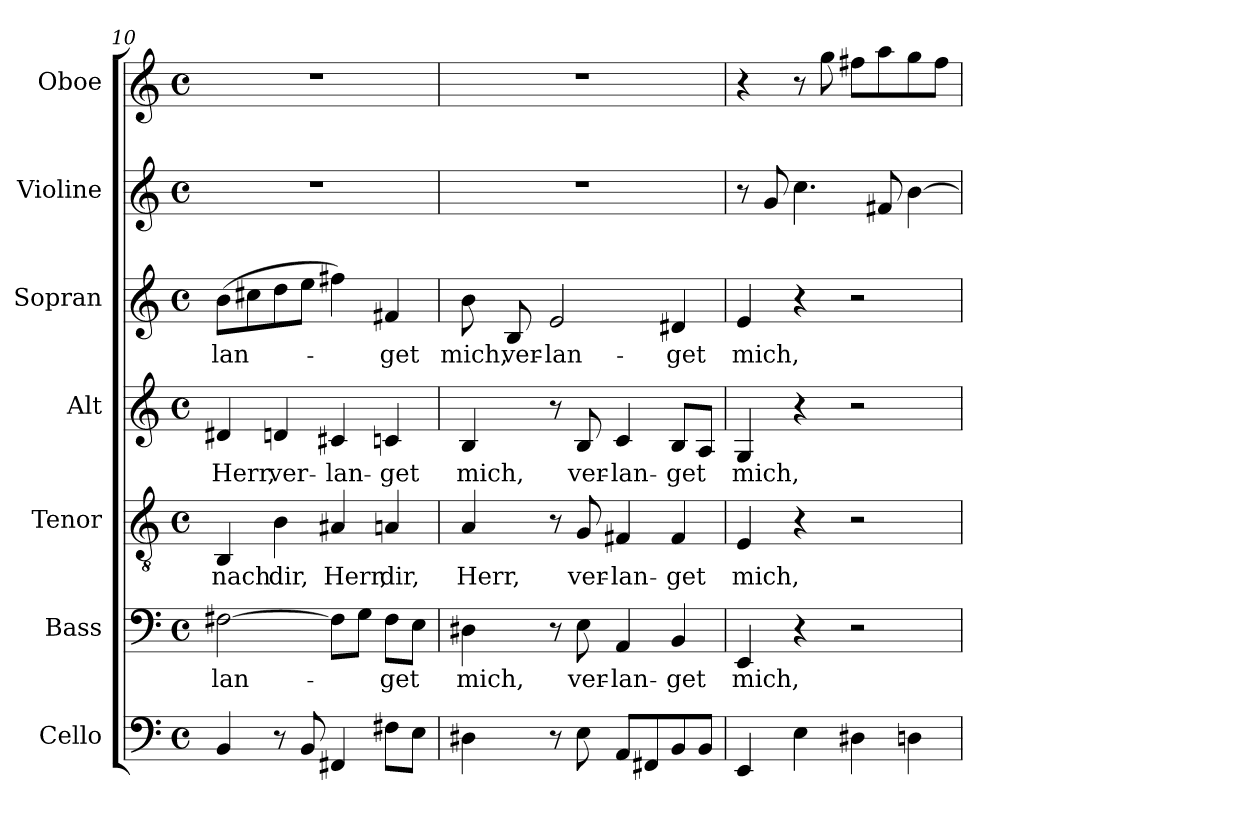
**kern	**kern	**text	**kern	**text	**kern	**text	**kern	**text	**kern	**kern
*part7	*part6	*part6	*part5	*part5	*part4	*part4	*part3	*part3	*part2	*part1
*staff7	*staff6	*staff6	*staff5	*staff5	*staff4	*staff4	*staff3	*staff3	*staff2	*staff1
*I"Cello	*I"Bass	*	*I"Tenor	*	*I"Alt	*	*I"Sopran	*	*I"Violine	*I"Oboe
*	*I'B.	*	*I'T.	*	*I'A.	*	*I'S.	*	*I'Vln. 1	*I'Ob.
*clefF4	*clefF4	*	*clefGv2	*	*clefG2	*	*clefG2	*	*clefG2	*clefG2
*	*	*	*ITrd7c12	*	*	*	*	*	*	*
*k[]	*k[]	*	*k[]	*	*k[]	*	*k[]	*	*k[]	*k[]
*C:	*C:	*	*C:	*	*C:	*	*C:	*	*C:	*C:
*M4/4	*M4/4	*	*M4/4	*	*M4/4	*	*M4/4	*	*M4/4	*M4/4
*met(c)	*met(c)	*	*met(c)	*	*met(c)	*	*met(c)	*	*met(c)	*met(c)
=10	=10	=10	=10	=10	=10	=10	=10	=10	=10	=10
!	!	!LO:LY:b:color=#000000	!	!	!	!	!	!	!	!
!	!	!	!	!LO:LY:b:color=#000000	!	!	!	!	!	!
!	!	!	!	!	!	!LO:LY:b:color=#000000	!	!	!	!
!	!	!	!	!	!	!	!	!LO:LY:b:color=#000000	!	!
4BBi/	[>2F#Xi\	-lan-	4BBBi/	nach	4d#Xi/	Herr,	(8bi\L	-lan-	1r	1r
.	.	.	.	.	.	.	8cc#Xi\	.	.	.
!	!	!	!	!LO:LY:b:color=#000000	!	!	!	!	!	!
!	!	!	!	!	!	!LO:LY:b:color=#000000	!	!	!	!
8r	.	.	4BBi\	dir,	4dni/	ver-	8ddi\	.	.	.
8BBi/	.	.	.	.	.	.	8eei\J	.	.	.
!	!	!	!	!LO:LY:b:color=#000000	!	!	!	!	!	!
!	!	!	!	!	!	!LO:LY:b:color=#000000	!	!	!	!
4FF#Xi/	8F#i\L]	.	4AA#Xi/	Herr,	4c#Xi/	-lan-	4ff#Xi\)	.	.	.
.	8Gi\J	.	.	.	.	.	.	.	.	.
!	!	!LO:LY:b:color=#000000	!	!	!	!	!	!	!	!
!	!	!	!	!LO:LY:b:color=#000000	!	!	!	!	!	!
!	!	!	!	!	!	!LO:LY:b:color=#000000	!	!	!	!
!	!	!	!	!	!	!	!	!LO:LY:b:color=#000000	!	!
8F#Xi\L	8F#i\L	-get	4AAni/	dir,	4cni/	-get	4f#Xi/	-get	.	.
8Ei\J	8Ei\J	.	.	.	.	.	.	.	.	.
=11	=11	=11	=11	=11	=11	=11	=11	=11	=11	=11
!	!	!LO:LY:b:color=#000000	!	!	!	!	!	!	!	!
!	!	!	!	!LO:LY:b:color=#000000	!	!	!	!	!	!
!	!	!	!	!	!	!LO:LY:b:color=#000000	!	!	!	!
!	!	!	!	!	!	!	!	!LO:LY:b:color=#000000	!	!
4D#Xi\	4D#Xi\	mich,	4AAi/	Herr,	4Bi/	mich,	8bi\	mich,	1r	1r
!	!	!	!	!	!	!	!	!LO:LY:b:color=#000000	!	!
.	.	.	.	.	.	.	8Bi/	ver-	.	.
!	!	!	!	!	!	!	!	!LO:LY:b:color=#000000	!	!
8r	8r	.	8r	.	8r	.	2ei/	-lan-	.	.
!	!	!LO:LY:b:color=#000000	!	!	!	!	!	!	!	!
!	!	!	!	!LO:LY:b:color=#000000	!	!	!	!	!	!
!	!	!	!	!	!	!LO:LY:b:color=#000000	!	!	!	!
8Ei\	8Ei\	ver-	8GGi/	ver-	8Bi/	ver-	.	.	.	.
!	!	!LO:LY:b:color=#000000	!	!	!	!	!	!	!	!
!	!	!	!	!LO:LY:b:color=#000000	!	!	!	!	!	!
!	!	!	!	!	!	!LO:LY:b:color=#000000	!	!	!	!
8AAi/L	4AAi/	-lan-	4FF#Xi/	-lan-	4ci/	-lan-	.	.	.	.
8FF#Xi/	.	.	.	.	.	.	.	.	.	.
!	!	!LO:LY:b:color=#000000	!	!	!	!	!	!	!	!
!	!	!	!	!LO:LY:b:color=#000000	!	!	!	!	!	!
!	!	!	!	!	!	!LO:LY:b:color=#000000	!	!	!	!
!	!	!	!	!	!	!	!	!LO:LY:b:color=#000000	!	!
8BBi/	4BBi/	-get	4FF#i/	-get	8Bi/L	-get	4d#Xi/	-get	.	.
8BBi/J	.	.	.	.	8Ai/J	.	.	.	.	.
=12	=12	=12	=12	=12	=12	=12	=12	=12	=12	=12
!	!	!LO:LY:b:color=#000000	!	!	!	!	!	!	!	!
!	!	!	!	!LO:LY:b:color=#000000	!	!	!	!	!	!
!	!	!	!	!	!	!LO:LY:b:color=#000000	!	!	!	!
!	!	!	!	!	!	!	!	!LO:LY:b:color=#000000	!	!
4EEi/	4EEi/	mich,	4EEi/	mich,	4Gi/	mich,	4ei/	mich,	8r	4r
.	.	.	.	.	.	.	.	.	8gi/	.
4Ei\	4r	.	4r	.	4r	.	4r	.	4.cci\	8r
.	.	.	.	.	.	.	.	.	.	8ggi\
4D#Xi\	2r	.	2r	.	2r	.	2r	.	.	8ff#Xi\L
.	.	.	.	.	.	.	.	.	8f#Xi/	8aai\
4Dni\	.	.	.	.	.	.	.	.	[>4bi\	8ggi\
.	.	.	.	.	.	.	.	.	.	8ff#i\J
=	=	=	=	=	=	=	=	=	=	=
*-	*-	*-	*-	*-	*-	*-	*-	*-	*-	*-
